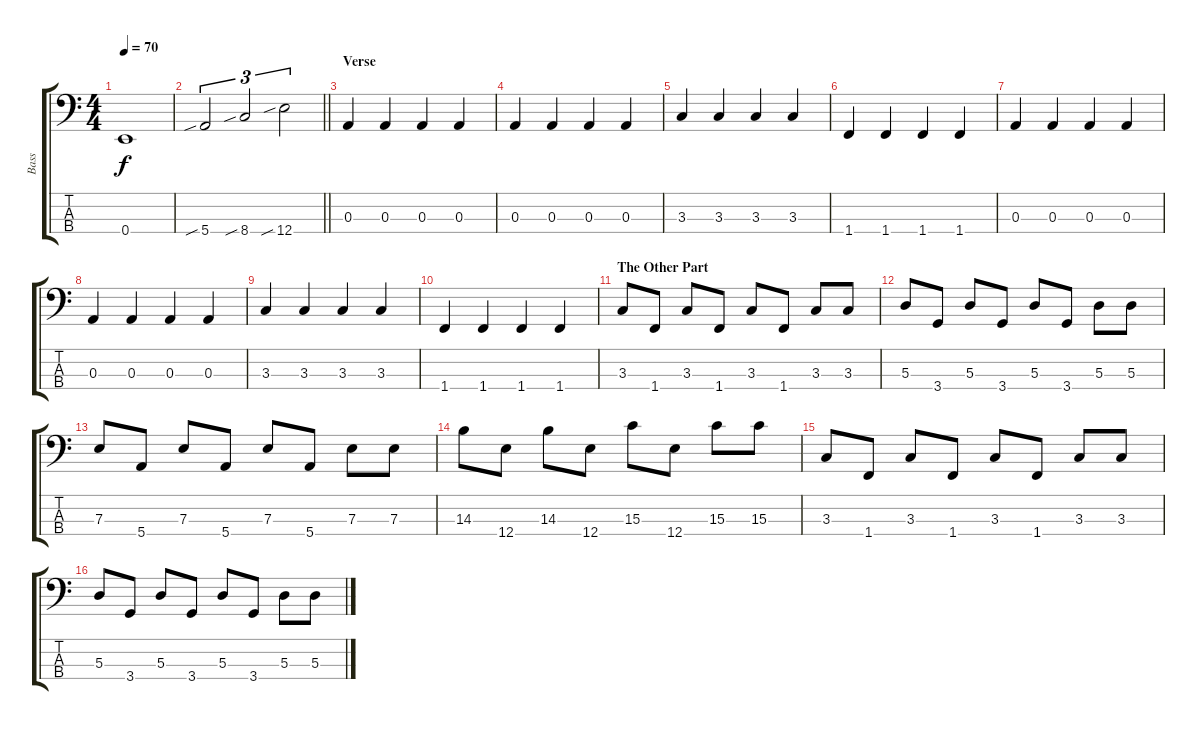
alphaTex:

\track ("Bass" "Bass") {instrument electricbassfinger}
\staff {score tabs}
\tuning (G2 D2 A1 E1) {hide}
\ts (4 4)
\tempo 70
\clef f4
\ks c
0.4.1{dy f} |
\barLineRight lightlight
5.4{sib}.2{tu (3 2) volume 16} 8.4{sib}.2{tu (3 2)} 12.4{sib}.2{tu (3 2)} |
\section ("" "Verse")
0.3.4{volume 14} 0.3.4 0.3.4 0.3.4 |
0.3.4 0.3.4 0.3.4 0.3.4 |
3.3.4 3.3.4 3.3.4 3.3.4 |
1.4.4 1.4.4 1.4.4 1.4.4 |
0.3.4 0.3.4 0.3.4 0.3.4 |
0.3.4 0.3.4 0.3.4 0.3.4 |
3.3.4 3.3.4 3.3.4 3.3.4 |
1.4.4 1.4.4 1.4.4 1.4.4 |
\section ("" "The Other Part")
3.3.8 1.4.8 3.3.8 1.4.8 3.3.8 1.4.8 3.3.8 3.3.8 |
5.3.8 3.4.8 5.3.8 3.4.8 5.3.8 3.4.8 5.3.8 5.3.8 |
7.3.8 5.4.8 7.3.8 5.4.8 7.3.8 5.4.8 7.3.8 7.3.8 |
14.3.8 12.4.8 14.3.8 12.4.8 15.3.8 12.4.8 15.3.8 15.3.8 |
3.3.8 1.4.8 3.3.8 1.4.8 3.3.8 1.4.8 3.3.8 3.3.8 |
5.3.8 3.4.8 5.3.8 3.4.8 5.3.8 3.4.8 5.3.8 5.3.8
